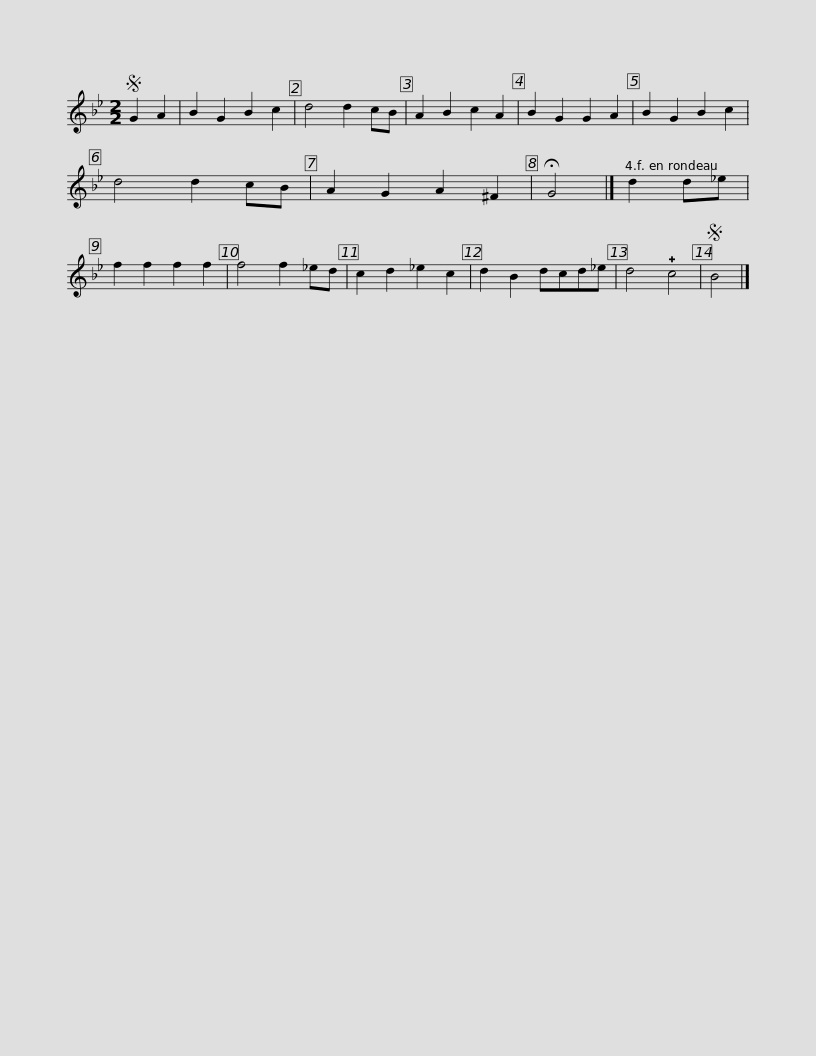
X:1
L:1/8
M:2/2
I:linebreak $
K:Gmin
V:1 treble
V:1
S G2 A2 | B2 G2 B2 c2 | d4 d2 cB | A2 B2 c2 A2 | B2 G2 G2 A2 | %5
 B2 G2 B2 c2 | d4 d2 cB | A2 G2 A2 ^F2 | !fermata!G4 |] d2 d_e | %10
 f2 f2 f2 f2 |$ f4 f2 _ed | c2 d2 _e2 c2 | d2 B2 dcd_e | d4 !plus!c4 | %15
S B4 |] %16
